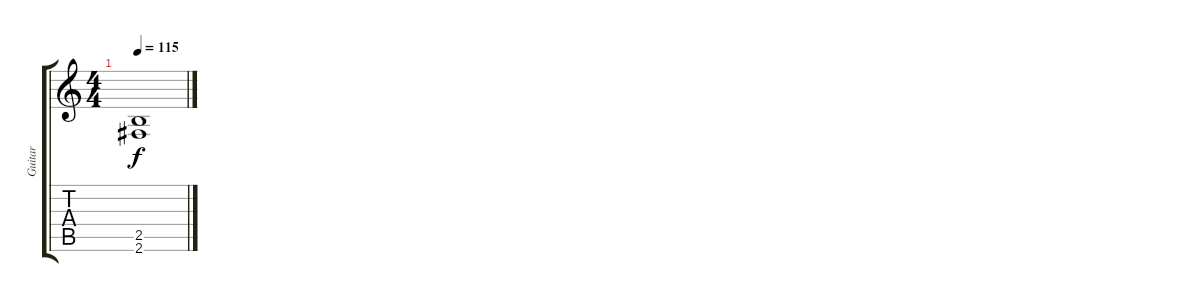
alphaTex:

\track ("Guitar" "Guitar") {instrument distortionguitar}
\staff {score tabs}
\tuning (E4 B3 G3 D3 A2 E2) {hide}
\ts (4 4)
\tempo 115
\clef g2
\ks c
(2.5{t} 2.6{t}).1{dy f}
